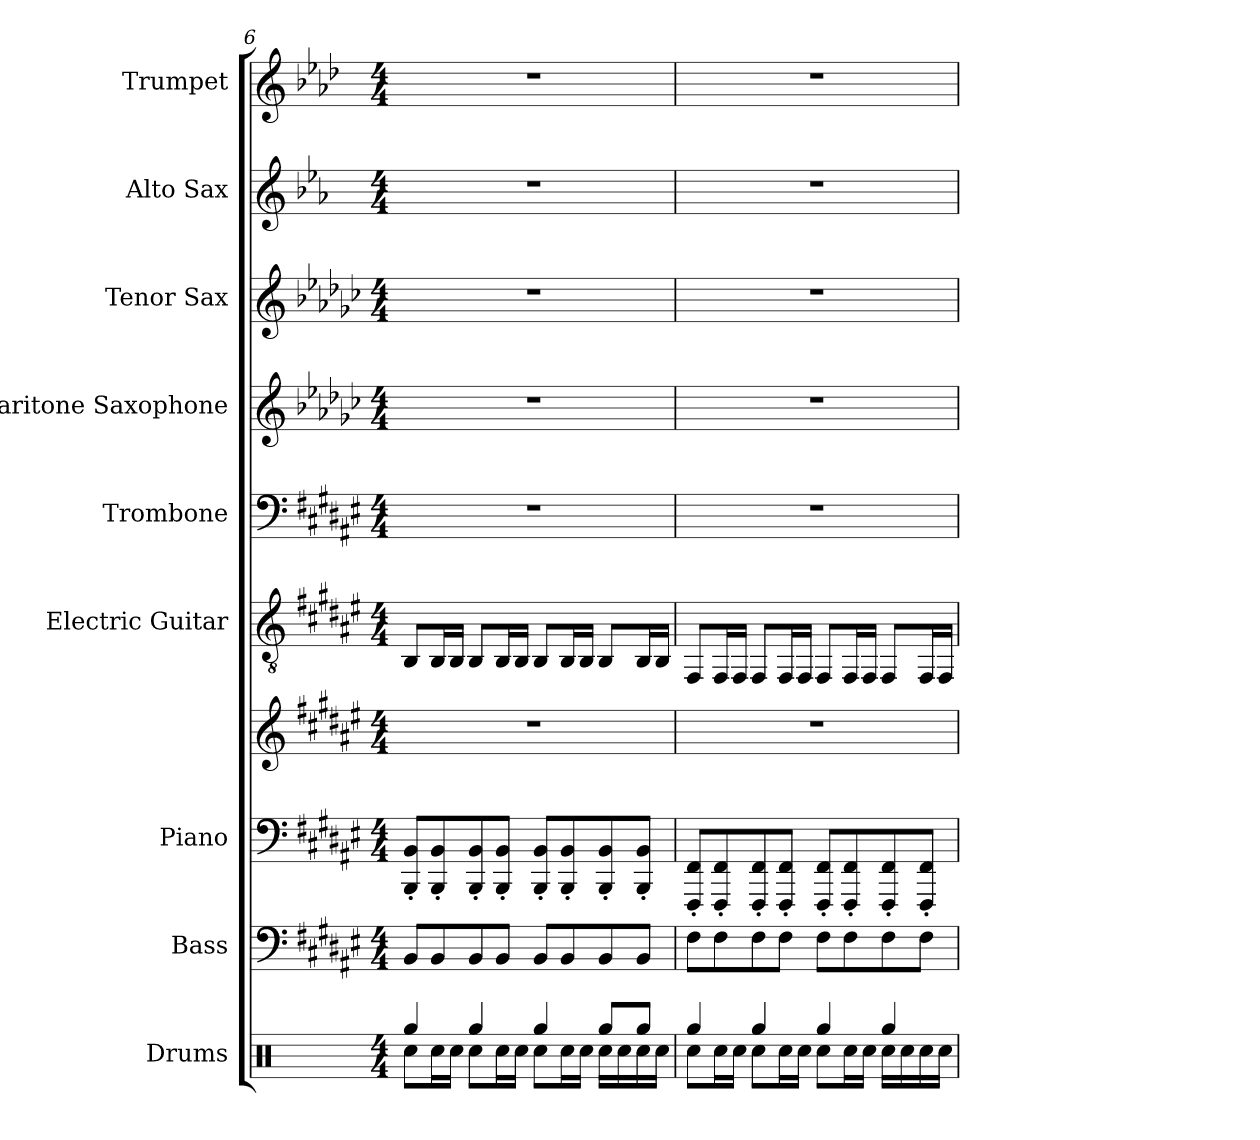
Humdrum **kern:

**kern	**kern	**kern	**kern	**kern	**kern	**kern	**kern	**kern	**kern
*part9	*part8	*part7	*part7	*part6	*part5	*part4	*part3	*part2	*part1
*staff10	*staff9	*staff8	*staff7	*staff6	*staff5	*staff4	*staff3	*staff2	*staff1
*I"Drums	*I"Bass	*I"Piano	*	*I"Electric Guitar	*I"Trombone	*I"Baritone Saxophone	*I"Tenor Sax	*I"Alto Sax	*I"Trumpet
*I'Drums	*I'Bass	*I'Piano	*	*I'El. Guit.	*I'Tbn.	*I'Bar. Sax.	*I'Tenor	*I'Alto	*I'Tpt.
!!LO:PB:g=z
*clefX	*clefF4	*clefF4	*clefG2	*clefGv2	*clefF4	*clefG2	*clefG2	*clefG2	*clefG2
*	*ITrd7c12	*	*	*	*	*ITrd12c21	*ITrd8c14	*ITrd5c9	*ITrd1c2
*k[]	*k[f#c#g#d#a#e#]	*k[f#c#g#d#a#e#]	*k[f#c#g#d#a#e#]	*k[f#c#g#d#a#e#]	*k[f#c#g#d#a#e#]	*k[b-e-a-d-g-c-]	*k[b-e-a-d-g-c-]	*k[b-e-a-d-g-c-]	*k[b-e-a-d-g-c-]
*M4/4	*M4/4	*M4/4	*M4/4	*M4/4	*M4/4	*M4/4	*M4/4	*M4/4	*M4/4
=6	=6	=6	=6	=6	=6	=6	=6	=6	=6
*^	*	*	*	*	*	*	*	*	*
4Rgg/	8Rcc\L	8BBB/L	8BBB/' 8BB/'L	1r	8BB/L	1r	1r	1r	1r	1r
.	16Rcc\L	8BBB/	8BBB/' 8BB/'	.	16BB/L	.	.	.	.	.
.	16Rcc\JJ	.	.	.	16BB/JJ	.	.	.	.	.
4Rgg/	8Rcc\L	8BBB/	8BBB/' 8BB/'	.	8BB/L	.	.	.	.	.
.	16Rcc\L	8BBB/J	8BBB/' 8BB/'J	.	16BB/L	.	.	.	.	.
.	16Rcc\JJ	.	.	.	16BB/JJ	.	.	.	.	.
4Rgg/	8Rcc\L	8BBB/L	8BBB/' 8BB/'L	.	8BB/L	.	.	.	.	.
.	16Rcc\L	8BBB/	8BBB/' 8BB/'	.	16BB/L	.	.	.	.	.
.	16Rcc\JJ	.	.	.	16BB/JJ	.	.	.	.	.
8Rgg/L	16Rcc\LL	8BBB/	8BBB/' 8BB/'	.	8BB/L	.	.	.	.	.
.	16Rcc\	.	.	.	.	.	.	.	.	.
8Rgg/J	16Rcc\	8BBB/J	8BBB/' 8BB/'J	.	16BB/L	.	.	.	.	.
.	16Rcc\JJ	.	.	.	16BB/JJ	.	.	.	.	.
=7	=7	=7	=7	=7	=7	=7	=7	=7	=7	=7
4Rgg/	8Rcc\L	8FF#\L	8FFF#/' 8FF#/'L	1r	8FF#/L	1r	1r	1r	1r	1r
.	16Rcc\L	8FF#\	8FFF#/' 8FF#/'	.	16FF#/L	.	.	.	.	.
.	16Rcc\JJ	.	.	.	16FF#/JJ	.	.	.	.	.
4Rgg/	8Rcc\L	8FF#\	8FFF#/' 8FF#/'	.	8FF#/L	.	.	.	.	.
.	16Rcc\L	8FF#\J	8FFF#/' 8FF#/'J	.	16FF#/L	.	.	.	.	.
.	16Rcc\JJ	.	.	.	16FF#/JJ	.	.	.	.	.
4Rgg/	8Rcc\L	8FF#\L	8FFF#/' 8FF#/'L	.	8FF#/L	.	.	.	.	.
.	16Rcc\L	8FF#\	8FFF#/' 8FF#/'	.	16FF#/L	.	.	.	.	.
.	16Rcc\JJ	.	.	.	16FF#/JJ	.	.	.	.	.
4Rgg/	16Rcc\LL	8FF#\	8FFF#/' 8FF#/'	.	8FF#/L	.	.	.	.	.
.	16Rcc\	.	.	.	.	.	.	.	.	.
.	16Rcc\	8FF#\J	8FFF#/' 8FF#/'J	.	16FF#/L	.	.	.	.	.
.	16Rcc\JJ	.	.	.	16FF#/JJ	.	.	.	.	.
*v	*v	*	*	*	*	*	*	*	*	*
=	=	=	=	=	=	=	=	=	=
*-	*-	*-	*-	*-	*-	*-	*-	*-	*-
